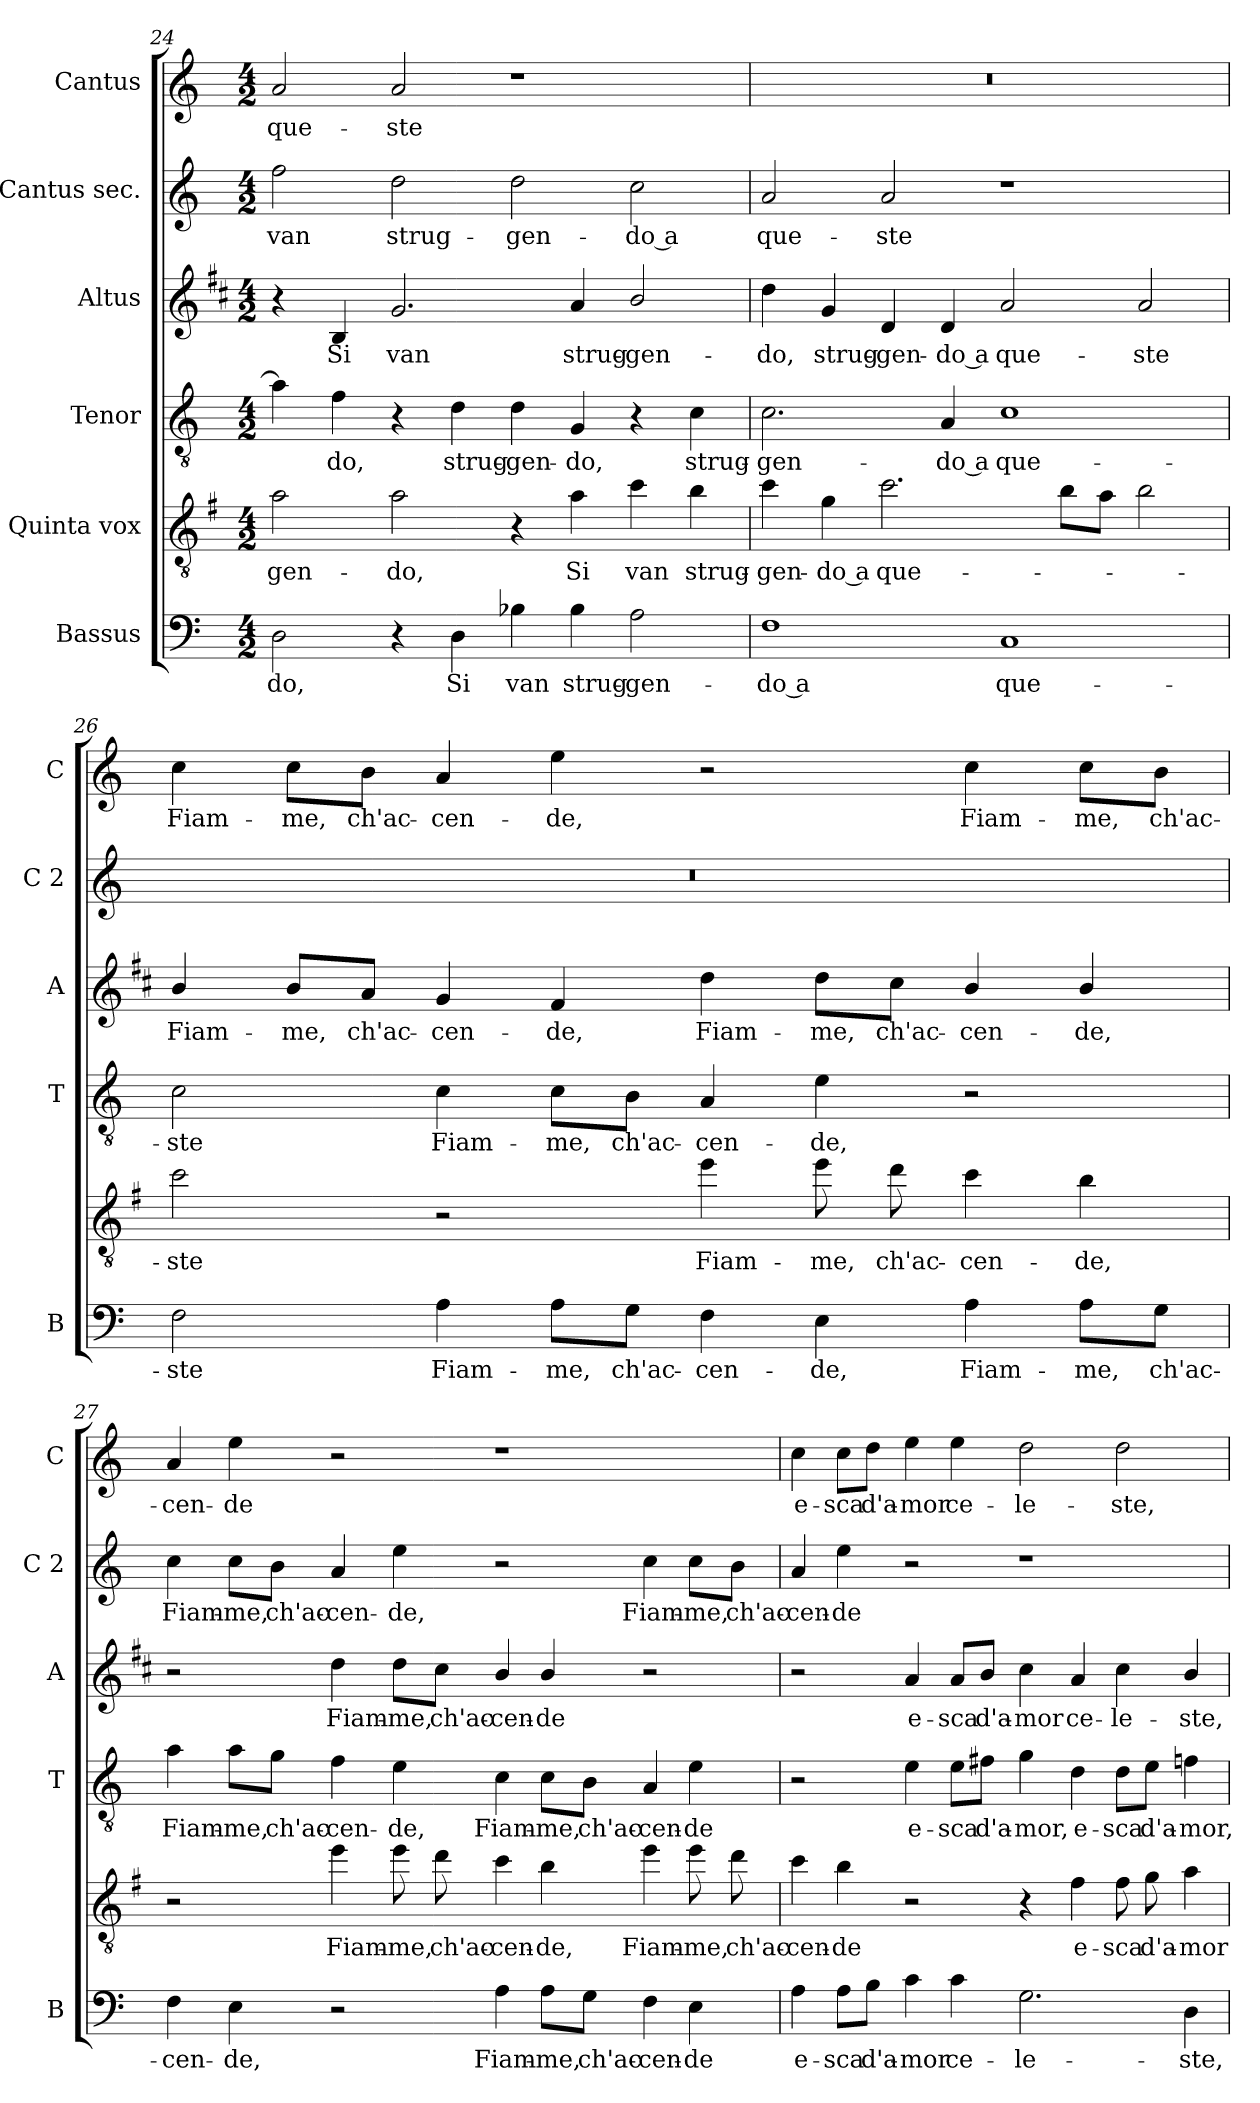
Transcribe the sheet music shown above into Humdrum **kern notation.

**kern	**text	**kern	**text	**kern	**text	**kern	**text	**kern	**text	**kern	**text
*part6	*part6	*part5	*part5	*part4	*part4	*part3	*part3	*part2	*part2	*part1	*part1
*staff6	*staff6	*staff5	*staff5	*staff4	*staff4	*staff3	*staff3	*staff2	*staff2	*staff1	*staff1
*I"Bassus	*	*I"Quinta vox	*	*I"Tenor	*	*I"Altus	*	*I"Cantus sec.	*	*I"Cantus	*
*I'B	*	*	*	*I'T	*	*I'A	*	*I'C 2	*	*I'C	*
*clefF4	*	*clefGv2	*	*clefGv2	*	*clefG2	*	*clefG2	*	*clefG2	*
*	*	*ITrd4c7	*	*	*	*ITrd1c2	*	*	*	*	*
*k[]	*	*k[]	*	*k[]	*	*k[]	*	*k[]	*	*k[]	*
*C:	*	*C:	*	*C:	*	*C:	*	*C:	*	*C:	*
*M4/2	*	*M4/2	*	*M4/2	*	*M4/2	*	*M4/2	*	*M4/2	*
=24	=24	=24	=24	=24	=24	=24	=24	=24	=24	=24	=24
!	!LO:LY:b	!	!LO:LY:b	!	!	!	!	!	!LO:LY:b	!	!LO:LY:b
2D\	-do,	2d\	-gen-	4a\]	.	4r	.	2ff\	van	2a/	que-
!	!	!	!	!	!LO:LY:b	!	!LO:LY:b	!	!	!	!
.	.	.	.	4f\	-do,	4A/	Si	.	.	.	.
!	!	!	!LO:LY:b	!	!	!	!LO:LY:b	!	!LO:LY:b	!	!LO:LY:b
4r	.	2d\	-do,	4r	.	2.f/	van	2dd\	strug-	2a/	-ste
!	!LO:LY:b	!	!	!	!LO:LY:b	!	!	!	!	!	!
4D\	Si	.	.	4d\	strug-	.	.	.	.	.	.
!	!LO:LY:b	!	!	!	!LO:LY:b	!	!	!	!LO:LY:b	!	!
4B-X\	van	4r	.	4d\	-gen-	.	.	2dd\	-gen-	1r	.
!	!LO:LY:b	!	!LO:LY:b	!	!LO:LY:b	!	!LO:LY:b	!	!	!	!
4B-\	strug-	4d\	Si	4G/	-do,	4g/	strug-	.	.	.	.
!	!LO:LY:b	!	!LO:LY:b	!	!	!	!LO:LY:b	!	!LO:LY:b	!	!
2A\	-gen-	4f\	van	4r	.	2a/	-gen-	2cc\	-do a	.	.
!	!	!	!LO:LY:b	!	!LO:LY:b	!	!	!	!	!	!
.	.	4e\	strug-	4c\	strug-	.	.	.	.	.	.
!!LO:LB:g=z
=25	=25	=25	=25	=25	=25	=25	=25	=25	=25	=25	=25
!	!LO:LY:b	!	!LO:LY:b	!	!LO:LY:b	!	!LO:LY:b	!	!LO:LY:b	!	!
1F	-do a	4f\	-gen-	2.c\	-gen-	4cc\	-do,	2a/	que-	0r	.
!	!	!	!LO:LY:b	!	!	!	!LO:LY:b	!	!	!	!
.	.	4c\	-do a	.	.	4f/	strug-	.	.	.	.
!	!	!	!LO:LY:b	!	!	!	!LO:LY:b	!	!LO:LY:b	!	!
.	.	2.f\	que-	.	.	4c/	-gen-	2a/	-ste	.	.
!	!	!	!	!	!LO:LY:b	!	!LO:LY:b	!	!	!	!
.	.	.	.	4A/	-do a	4c/	-do a	.	.	.	.
!	!LO:LY:b	!	!	!	!LO:LY:b	!	!LO:LY:b	!	!	!	!
1C	que-	.	.	1c	que-	2g/	que-	1r	.	.	.
.	.	8e\L	.	.	.	.	.	.	.	.	.
.	.	8d\J	.	.	.	.	.	.	.	.	.
!	!	!	!	!	!	!	!LO:LY:b	!	!	!	!
.	.	2e\	.	.	.	2g/	-ste	.	.	.	.
=26	=26	=26	=26	=26	=26	=26	=26	=26	=26	=26	=26
!	!LO:LY:b	!	!LO:LY:b	!	!LO:LY:b	!	!LO:LY:b	!	!	!	!LO:LY:b
2F\	-ste	2f\	-ste	2c\	-ste	4a/	Fiam-	0r	.	4cc\	Fiam-
!	!	!	!	!	!	!	!LO:LY:b	!	!	!	!LO:LY:b
.	.	.	.	.	.	8a/L	-me,	.	.	8cc\L	-me,
!	!	!	!	!	!	!	!LO:LY:b	!	!	!	!LO:LY:b
.	.	.	.	.	.	8g/J	ch'ac-	.	.	8b\J	ch'ac-
!	!LO:LY:b	!	!	!	!LO:LY:b	!	!LO:LY:b	!	!	!	!LO:LY:b
4A\	Fiam-	2r	.	4c\	Fiam-	4f/	-cen-	.	.	4a/	-cen-
!	!LO:LY:b	!	!	!	!LO:LY:b	!	!LO:LY:b	!	!	!	!LO:LY:b
8A\L	-me,	.	.	8c\L	-me,	4e/	-de,	.	.	4ee\	-de,
!	!LO:LY:b	!	!	!	!LO:LY:b	!	!	!	!	!	!
8G\J	ch'ac-	.	.	8B\J	ch'ac-	.	.	.	.	.	.
!	!LO:LY:b	!	!LO:LY:b	!	!LO:LY:b	!	!LO:LY:b	!	!	!	!
4F\	-cen-	4a\	Fiam-	4A/	-cen-	4cc\	Fiam-	.	.	2r	.
!	!LO:LY:b	!	!LO:LY:b	!	!LO:LY:b	!	!LO:LY:b	!	!	!	!
4E\	-de,	8a\	-me,	4e\	-de,	8cc\L	-me,	.	.	.	.
!	!	!	!LO:LY:b	!	!	!	!LO:LY:b	!	!	!	!
.	.	8g\	ch'ac-	.	.	8b\J	ch'ac-	.	.	.	.
!	!LO:LY:b	!	!LO:LY:b	!	!	!	!LO:LY:b	!	!	!	!LO:LY:b
4A\	Fiam-	4f\	-cen-	2r	.	4a/	-cen-	.	.	4cc\	Fiam-
!	!LO:LY:b	!	!LO:LY:b	!	!	!	!LO:LY:b	!	!	!	!LO:LY:b
8A\L	-me,	4e\	-de,	.	.	4a/	-de,	.	.	8cc\L	-me,
!	!LO:LY:b	!	!	!	!	!	!	!	!	!	!LO:LY:b
8G\J	ch'ac-	.	.	.	.	.	.	.	.	8b\J	ch'ac-
=27	=27	=27	=27	=27	=27	=27	=27	=27	=27	=27	=27
!	!LO:LY:b	!	!	!	!LO:LY:b	!	!	!	!LO:LY:b	!	!LO:LY:b
4F\	-cen-	2r	.	4a\	Fiam-	2r	.	4cc\	Fiam-	4a/	-cen-
!	!LO:LY:b	!	!	!	!LO:LY:b	!	!	!	!LO:LY:b	!	!LO:LY:b
4E\	-de,	.	.	8a\L	-me,	.	.	8cc\L	-me,	4ee\	-de
!	!	!	!	!	!LO:LY:b	!	!	!	!LO:LY:b	!	!
.	.	.	.	8g\J	ch'ac-	.	.	8b\J	ch'ac-	.	.
!	!	!	!LO:LY:b	!	!LO:LY:b	!	!LO:LY:b	!	!LO:LY:b	!	!
2r	.	4a\	Fiam-	4f\	-cen-	4cc\	Fiam-	4a/	-cen-	2r	.
!	!	!	!LO:LY:b	!	!LO:LY:b	!	!LO:LY:b	!	!LO:LY:b	!	!
.	.	8a\	-me,	4e\	-de,	8cc\L	-me,	4ee\	-de,	.	.
!	!	!	!LO:LY:b	!	!	!	!LO:LY:b	!	!	!	!
.	.	8g\	ch'ac-	.	.	8b\J	ch'ac-	.	.	.	.
!	!LO:LY:b	!	!LO:LY:b	!	!LO:LY:b	!	!LO:LY:b	!	!	!	!
4A\	Fiam-	4f\	-cen-	4c\	Fiam-	4a/	-cen-	2r	.	1r	.
!	!LO:LY:b	!	!LO:LY:b	!	!LO:LY:b	!	!LO:LY:b	!	!	!	!
8A\L	-me,	4e\	-de,	8c\L	-me,	4a/	-de	.	.	.	.
!	!LO:LY:b	!	!	!	!LO:LY:b	!	!	!	!	!	!
8G\J	ch'ac-	.	.	8B\J	ch'ac-	.	.	.	.	.	.
!	!LO:LY:b	!	!LO:LY:b	!	!LO:LY:b	!	!	!	!LO:LY:b	!	!
4F\	-cen-	4a\	Fiam-	4A/	-cen-	2r	.	4cc\	Fiam-	.	.
!	!LO:LY:b	!	!LO:LY:b	!	!LO:LY:b	!	!	!	!LO:LY:b	!	!
4E\	-de	8a\	-me,	4e\	-de	.	.	8cc\L	-me,	.	.
!	!	!	!LO:LY:b	!	!	!	!	!	!LO:LY:b	!	!
.	.	8g\	ch'ac-	.	.	.	.	8b\J	ch'ac-	.	.
!!LO:LB:g=z
=28	=28	=28	=28	=28	=28	=28	=28	=28	=28	=28	=28
!	!LO:LY:b	!	!LO:LY:b	!	!	!	!	!	!LO:LY:b	!	!LO:LY:b
4A\	e-	4f\	-cen-	2r	.	2r	.	4a/	-cen-	4cc\	e-
!	!LO:LY:b	!	!LO:LY:b	!	!	!	!	!	!LO:LY:b	!	!LO:LY:b
8A\L	-sca	4e\	-de	.	.	.	.	4ee\	-de	8cc\L	-sca
!	!LO:LY:b	!	!	!	!	!	!	!	!	!	!LO:LY:b
8B\J	d'a-	.	.	.	.	.	.	.	.	8dd\J	d'a-
!	!LO:LY:b	!	!	!	!LO:LY:b	!	!LO:LY:b	!	!	!	!LO:LY:b
4c\	-mor	2r	.	4e\	e-	4g/	e-	2r	.	4ee\	-mor
!	!LO:LY:b	!	!	!	!LO:LY:b	!	!LO:LY:b	!	!	!	!LO:LY:b
4c\	ce-	.	.	8e\L	-sca	8g/L	-sca	.	.	4ee\	ce-
!	!	!	!	!	!LO:LY:b	!	!LO:LY:b	!	!	!	!
.	.	.	.	8f#X\J	d'a-	8a/J	d'a-	.	.	.	.
!	!LO:LY:b	!	!	!	!LO:LY:b	!	!LO:LY:b	!	!	!	!LO:LY:b
2.G\	-le-	4r	.	4g\	-mor,	4b\	-mor	1r	.	2dd\	-le-
!	!	!	!LO:LY:b	!	!LO:LY:b	!	!LO:LY:b	!	!	!	!
.	.	4B\	e-	4d\	e-	4g/	ce-	.	.	.	.
!	!	!	!LO:LY:b	!	!LO:LY:b	!	!LO:LY:b	!	!	!	!LO:LY:b
.	.	8B\	-sca	8d\L	-sca	4b\	-le-	.	.	2dd\	-ste,
!	!	!	!LO:LY:b	!	!LO:LY:b	!	!	!	!	!	!
.	.	8c\	d'a-	8e\J	d'a-	.	.	.	.	.	.
!	!LO:LY:b	!	!LO:LY:b	!	!LO:LY:b	!	!LO:LY:b	!	!	!	!
4D\	-ste,	4d\	-mor	4fn\	-mor,	4a/	-ste,	.	.	.	.
=	=	=	=	=	=	=	=	=	=	=	=
*-	*-	*-	*-	*-	*-	*-	*-	*-	*-	*-	*-
